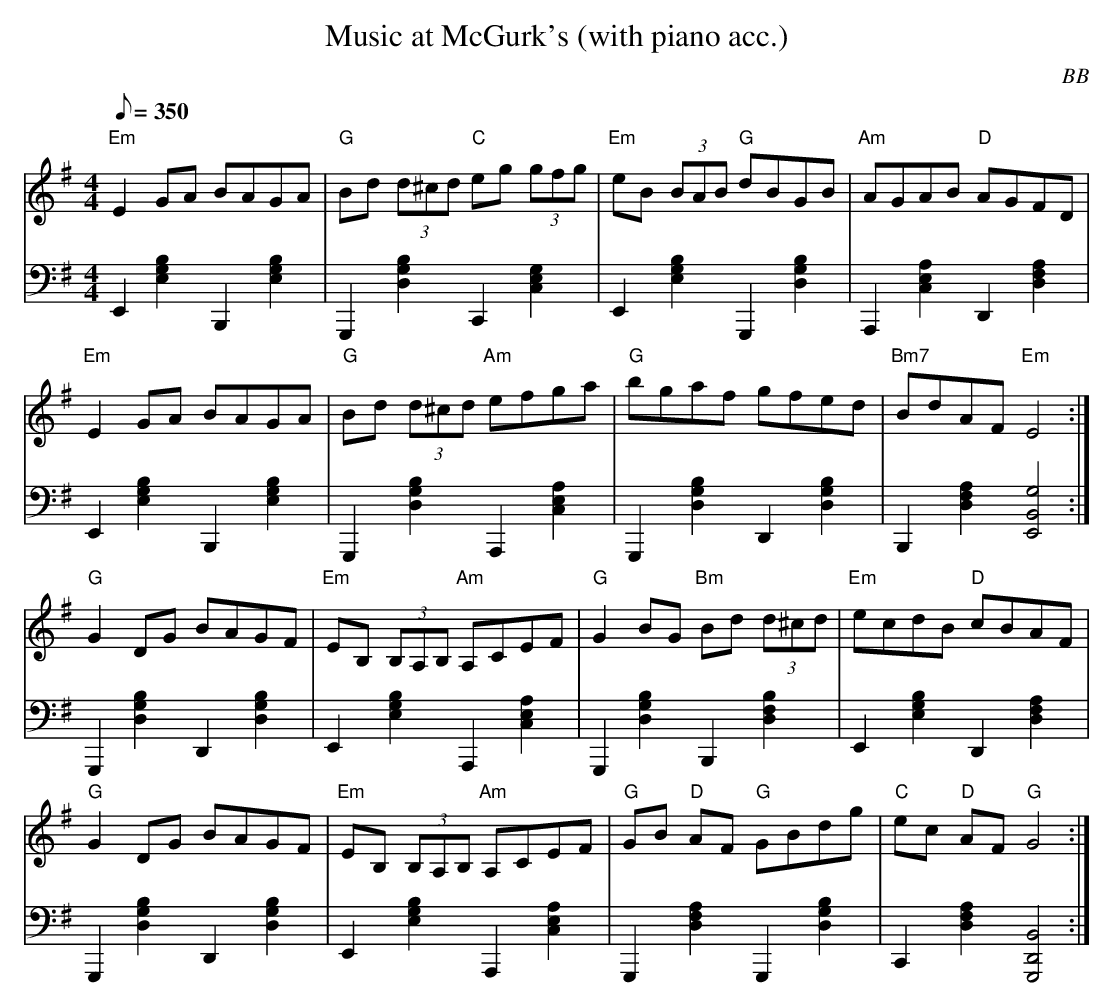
X:1
T: Music at McGurk's (with piano acc.)
C: BB
Q: 1/8=350
M: 4/4
L: 1/8
V: 1 program 1 110 %fiddle
V: 2 volume=70 clef=bass m=D program 1 01
K: G
[V:1] "Em"E2 GA BAGA|"G"Bd (3d^cd "C"eg (3gfg|"Em"eB (3BAB "G"dBGB|"Am"AGAB "D"AGFD|
[V:2] E,2[E2B2G2]B,,2[E2G2B2]|G,,2[G2B2D2]C,2[E2G2C2]|E,2[E2B2G2]G,,2[G2B2D2]|\
A,,2[A2C2E2]D,2[A2D2F2]|
[V:1] "Em"E2 GA BAGA|"G"Bd (3d^cd "Am"efga|"G"bgaf gfed|"Bm7"BdAF "Em"E4 :|
[V:2]E,2[E2B2G2]B,,2[E2G2B2]|G,,2[G2B2D2]A,,2[A2C2E2]|G,,2[G2B2D2]D,2[G2B2D2]|\
B,,2[F2A2D2][E,4B,4G4]:|
[V:1] "G"G2 DG BAGF|"Em"EB, (3B,A,B, "Am"A,CEF|"G"G2 BG "Bm"Bd (3d^cd|"Em"ecdB "D"cBAF|
[V:2] G,,2[G2B2D2]D,2[G2B2D2]|E,2[E2B2G2]A,,2[A2C2E2]|G,,2[G2B2D2]B,,2[F2B2D2]|\
E,2[E2B2G2]D,2[A2D2F2]|
[V:1] "G"G2 DG BAGF|"Em"EB, (3B,A,B, "Am"A,CEF|"G"GB "D"AF "G"GBdg|"C"ec "D"AF "G"G4 :|
[V:2] G,,2[G2B2D2]D,2[G2B2D2]|E,2[E2B2G2]A,,2[A2C2E2]|G,,2[D2F2A2]G,,2[G2B2D2]|\
C,2[D2F2A2][G,,4B,4D,4] :|
